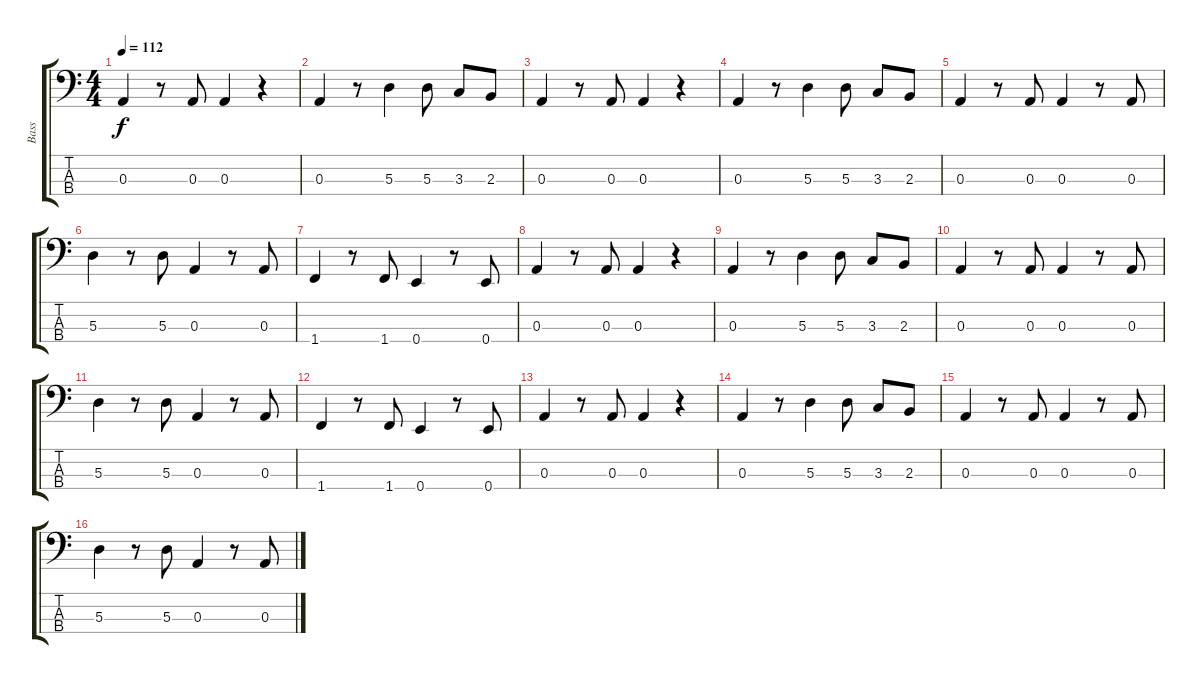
\track ("Bass" "Bass") {instrument electricbassfinger}
\staff {score tabs}
\tuning (G2 D2 A1 E1) {hide}
\ts (4 4)
\tempo 112
\clef f4
\ks c
0.3.4{dy f} r.8 0.3.8 0.3.4 r.4 |
0.3.4 r.8 5.3.4 5.3.8 3.3.8 2.3.8 |
0.3.4 r.8 0.3.8 0.3.4 r.4 |
0.3.4 r.8 5.3.4 5.3.8 3.3.8 2.3.8 |
0.3.4 r.8 0.3.8 0.3.4 r.8 0.3.8 |
5.3.4 r.8 5.3.8 0.3.4 r.8 0.3.8 |
1.4.4 r.8 1.4.8 0.4.4 r.8 0.4.8 |
0.3.4 r.8 0.3.8 0.3.4 r.4 |
0.3.4 r.8 5.3.4 5.3.8 3.3.8 2.3.8 |
0.3.4 r.8 0.3.8 0.3.4 r.8 0.3.8 |
5.3.4 r.8 5.3.8 0.3.4 r.8 0.3.8 |
1.4.4 r.8 1.4.8 0.4.4 r.8 0.4.8 |
0.3.4 r.8 0.3.8 0.3.4 r.4 |
0.3.4 r.8 5.3.4 5.3.8 3.3.8 2.3.8 |
0.3.4 r.8 0.3.8 0.3.4 r.8 0.3.8 |
5.3.4 r.8 5.3.8 0.3.4 r.8 0.3.8
